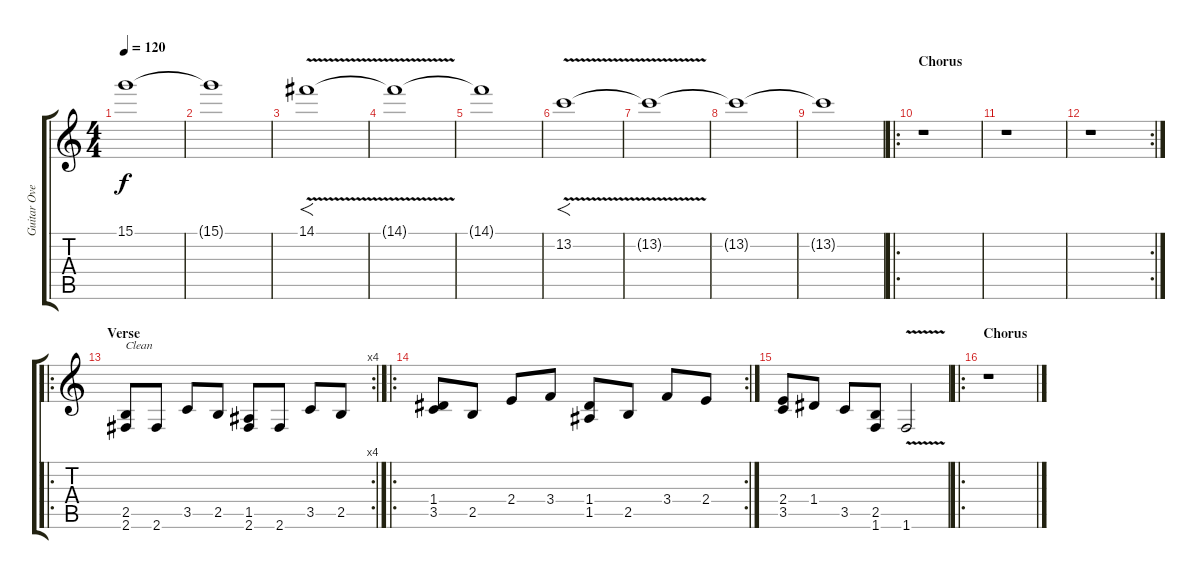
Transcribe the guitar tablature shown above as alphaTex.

\track ("Guitar Overdubs" "Guitar Ove") {instrument distortionguitar}
\staff {score tabs}
\tuning (E4 B3 G3 D3 A2 E2) {hide}
\ts (4 4)
\tempo 120
\clef g2
\ks c
15.1{t}.1{dy f} |
15.1{t}.1 |
14.1{v}.1{f} |
14.1{t}.1 |
14.1{t}.1 |
13.2{v}.1{f} |
13.2{t}.1 |
13.2{t}.1 |
13.2{t}.1 |
\ro
\section ("" "Chorus")
r.1 |
r.1 |
\rc 2
r.1 |
\ro
\rc 4
\section ("" "Verse")
(2.5 2.6).8{txt "Clean" instrument acousticguitarnylon} 2.6.8 3.5.8 2.5.8 (1.5 2.6).8 2.6.8 3.5.8 2.5.8 |
\ro
\rc 2
(1.4 3.5).8 2.5.8 2.4.8 3.4.8 (1.4 1.5).8 2.5.8 3.4.8 2.4.8 |
(2.4 3.5).8 1.4.8 3.5.8 (2.5 1.6).8 1.6{v}.2 |
\ro
\section ("" "Chorus")
r.1
